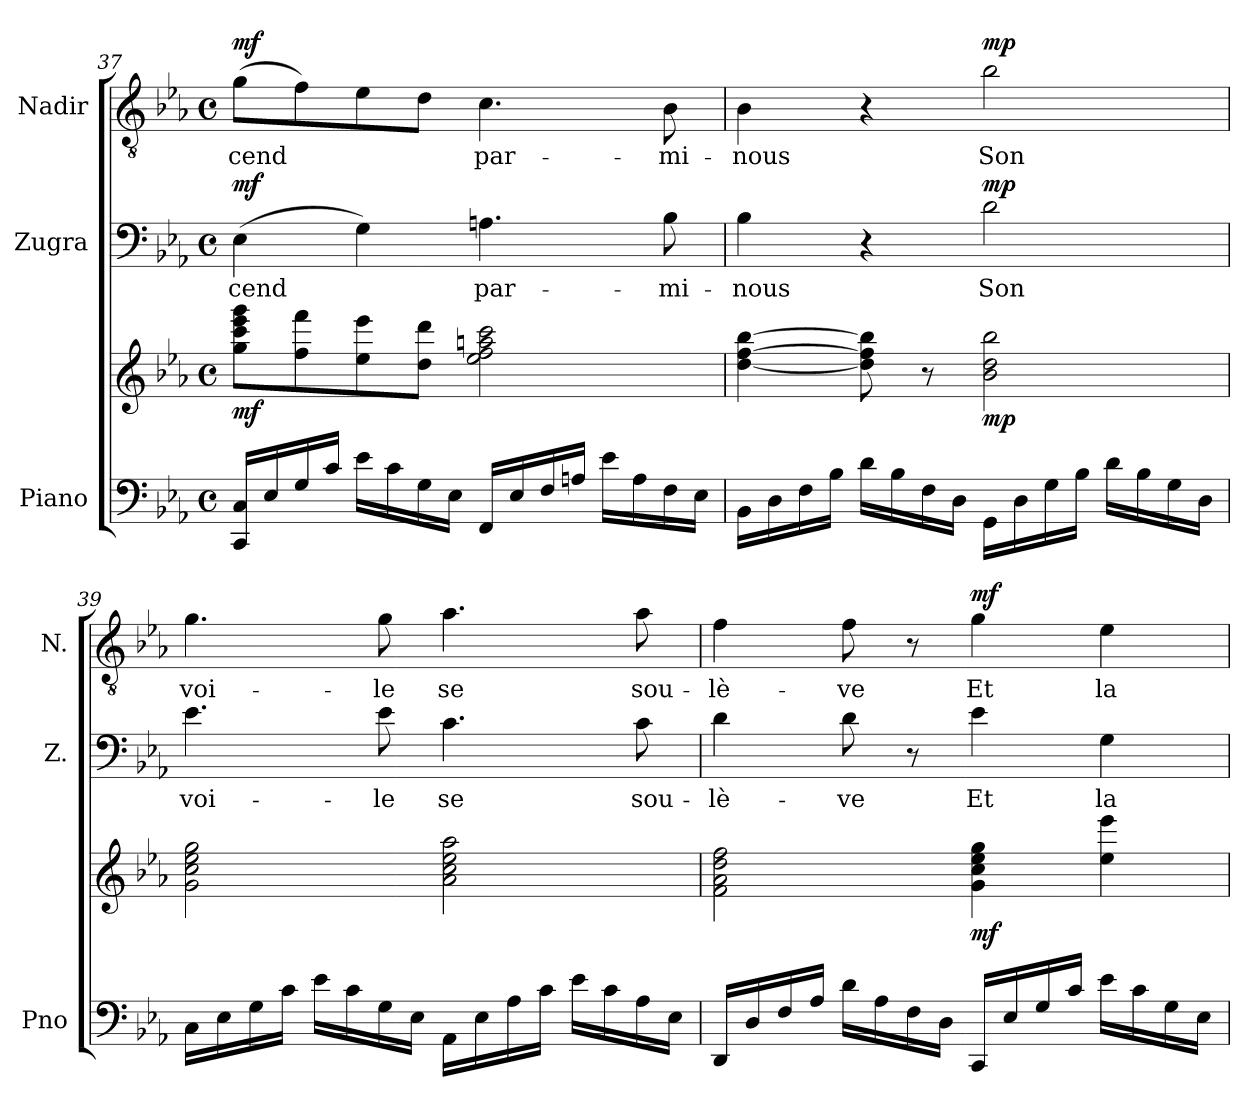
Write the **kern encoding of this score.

**kern	**kern	**dynam	**kern	**text	**dynam	**kern	**text	**dynam
*part3	*part3	*part3	*part2	*part2	*part2	*part1	*part1	*part1
*staff4	*staff3	*staff3/4	*staff2	*staff2	*staff2	*staff1	*staff1	*staff1
*I"Piano	*	*	*I"Zugra	*	*	*I"Nadir	*	*
*I'Pno	*	*	*I'Z.	*	*	*I'N.	*	*
*clefF4	*clefG2	*	*clefF4	*	*	*clefGv2	*	*
*k[b-e-a-]	*k[b-e-a-]	*	*k[b-e-a-]	*	*	*k[b-e-a-]	*	*
*M4/4	*M4/4	*	*M4/4	*	*	*M4/4	*	*
*met(c)	*met(c)	*	*met(c)	*	*	*met(c)	*	*
=37	=37	=37	=37	=37	=37	=37	=37	=37
!	!	!LO:DY:b	!	!LO:LY:b	!LO:DY:b	!	!LO:LY:b	!LO:DY:a
16CC/ 16C/LL	8gg\ 8ccc\ 8eee-\ 8ggg\L	mf	(>4E-\	cend	mf	(>8g\L	-cend	mf
16E-/	.	.	.	.	.	.	.	.
16G/	8ff\ 8fff\	.	.	.	.	8f\)	.	.
16c/JJ	.	.	.	.	.	.	.	.
16e-\LL	8ee-\ 8eee-\	.	4G\)	.	.	8e-\	.	.
16c\	.	.	.	.	.	.	.	.
16G\	8dd\ 8ddd\J	.	.	.	.	8d\J	.	.
16E-\JJ	.	.	.	.	.	.	.	.
!	!	!	!	!LO:LY:b	!	!	!LO:LY:b	!
16FF/LL	2ee-\ 2ff\ 2aan\ 2ccc\	.	4.An\	par-	.	4.c\	par-	.
16E-/	.	.	.	.	.	.	.	.
16F/	.	.	.	.	.	.	.	.
16An/JJ	.	.	.	.	.	.	.	.
16e-\LL	.	.	.	.	.	.	.	.
16A\	.	.	.	.	.	.	.	.
!	!	!	!	!LO:LY:b	!	!	!LO:LY:b	!
16F\	.	.	8B-\	-mi-	.	8B-\	-mi-	.
16E-\JJ	.	.	.	.	.	.	.	.
=38	=38	=38	=38	=38	=38	=38	=38	=38
!	!	!	!	!LO:LY:b	!	!	!LO:LY:b	!
16BB-\LL	[4dd\ [4ff\ [4bb-\	.	4B-\	-nous	.	4B-\	-nous	.
16D\	.	.	.	.	.	.	.	.
16F\	.	.	.	.	.	.	.	.
16B-\JJ	.	.	.	.	.	.	.	.
16d\LL	8dd\] 8ff\] 8bb-\]	.	4r	.	.	4r	.	.
16B-\	.	.	.	.	.	.	.	.
16F\	8r	.	.	.	.	.	.	.
16D\JJ	.	.	.	.	.	.	.	.
!	!	!LO:DY:b	!	!LO:LY:b	!LO:DY:a	!	!LO:LY:b	!LO:DY:a
16GG\LL	2b-\ 2dd\ 2bb-\	mp	2d\	Son	mp	2b-\	Son	mp
16D\	.	.	.	.	.	.	.	.
16G\	.	.	.	.	.	.	.	.
16B-\JJ	.	.	.	.	.	.	.	.
16d\LL	.	.	.	.	.	.	.	.
16B-\	.	.	.	.	.	.	.	.
16G\	.	.	.	.	.	.	.	.
16D\JJ	.	.	.	.	.	.	.	.
!!LO:PB:g=z
=39	=39	=39	=39	=39	=39	=39	=39	=39
!	!	!	!	!LO:LY:b	!	!	!LO:LY:b	!
16C\LL	2g\ 2cc\ 2ee-\ 2gg\	.	4.e-\	voi-	.	4.g\	voi-	.
16E-\	.	.	.	.	.	.	.	.
16G\	.	.	.	.	.	.	.	.
16c\JJ	.	.	.	.	.	.	.	.
16e-\LL	.	.	.	.	.	.	.	.
16c\	.	.	.	.	.	.	.	.
!	!	!	!	!LO:LY:b	!	!	!LO:LY:b	!
16G\	.	.	8e-\	-le	.	8g\	-le	.
16E-\JJ	.	.	.	.	.	.	.	.
!	!	!	!	!LO:LY:b	!	!	!LO:LY:b	!
16AA-\LL	2a-\ 2cc\ 2ee-\ 2aa-\	.	4.c\	se	.	4.a-\	se	.
16E-\	.	.	.	.	.	.	.	.
16A-\	.	.	.	.	.	.	.	.
16c\JJ	.	.	.	.	.	.	.	.
16e-\LL	.	.	.	.	.	.	.	.
16c\	.	.	.	.	.	.	.	.
!	!	!	!	!LO:LY:b	!	!	!LO:LY:b	!
16A-\	.	.	8c\	sou-	.	8a-\	sou-	.
16E-\JJ	.	.	.	.	.	.	.	.
=40	=40	=40	=40	=40	=40	=40	=40	=40
!	!	!	!	!LO:LY:b	!	!	!LO:LY:b	!
16DD/LL	2f\ 2a-\ 2dd\ 2ff\	.	4d\	-lè-	.	4f\	-lè-	.
16D/	.	.	.	.	.	.	.	.
16F/	.	.	.	.	.	.	.	.
16A-/JJ	.	.	.	.	.	.	.	.
!	!	!	!	!LO:LY:b	!	!	!LO:LY:b	!
16d\LL	.	.	8d\	-ve	.	8f\	-ve	.
16A-\	.	.	.	.	.	.	.	.
16F\	.	.	8r	.	.	8r	.	.
16D\JJ	.	.	.	.	.	.	.	.
!	!	!LO:DY:b	!	!LO:LY:b	!	!	!LO:LY:b	!LO:DY:a
16CC/LL	4g\ 4cc\ 4ee-\ 4gg\	mf	4e-\	Et	.	4g\	Et	mf
16E-/	.	.	.	.	.	.	.	.
16G/	.	.	.	.	.	.	.	.
16c/JJ	.	.	.	.	.	.	.	.
!	!	!	!	!LO:LY:b	!	!	!LO:LY:b	!
16e-\LL	4ee-\ 4eee-\	.	4G\	la	.	4e-\	la	.
16c\	.	.	.	.	.	.	.	.
16G\	.	.	.	.	.	.	.	.
16E-\JJ	.	.	.	.	.	.	.	.
=	=	=	=	=	=	=	=	=
*-	*-	*-	*-	*-	*-	*-	*-	*-
